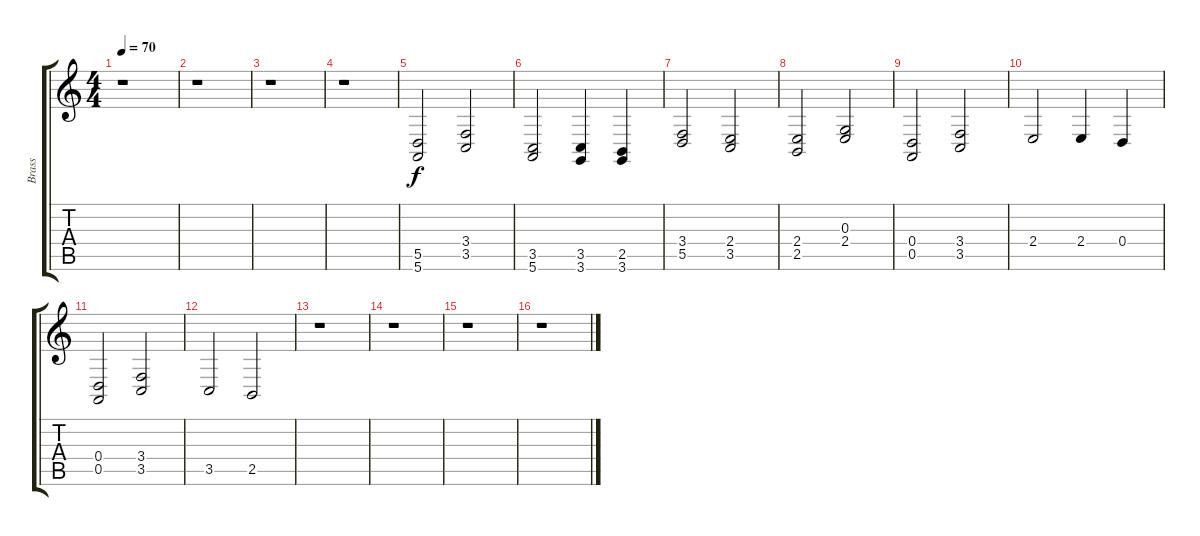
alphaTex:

\track ("Brass" "Brass") {instrument frenchhorn}
\staff {score tabs}
\tuning (E4 B3 G3 D3 A2 E2) {hide}
\ts (4 4)
\tempo 70
\clef g2
\ks c
r.1{dy f} |
r.1 |
r.1 |
r.1 |
(5.5 5.6).2 (3.4 3.5).2 |
(3.5 5.6).2 (3.5 3.6).4 (2.5 3.6).4 |
(3.4 5.5).2 (2.4 3.5).2 |
(2.4 2.5).2 (0.3 2.4).2 |
(0.4 0.5).2 (3.4 3.5).2 |
2.4.2 2.4.4 0.4.4 |
(0.4 0.5).2 (3.4 3.5).2 |
3.5.2 2.5.2 |
r.1 |
r.1 |
r.1 |
r.1
